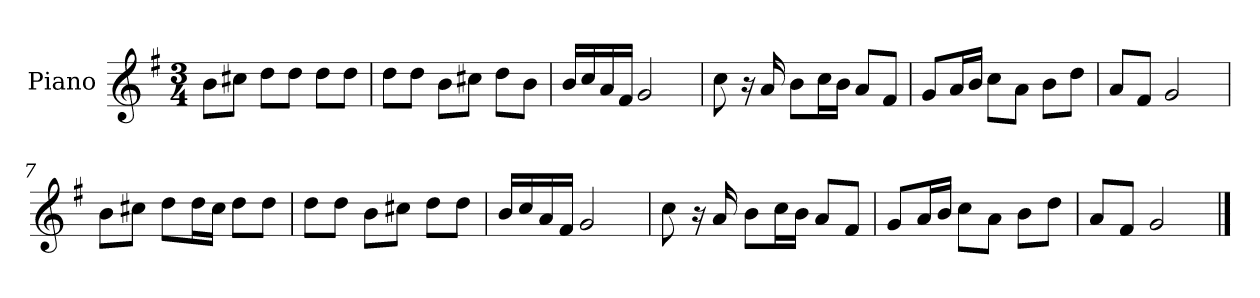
**kern
*part1
*staff1
*I"Piano
*I'P-no
*clefG2
*k[f#]
*M3/4
*MM91
=1
8b\L
8cc#X\J
8dd\L
8dd\J
8dd\L
8dd\J
=2
8dd\L
8dd\J
8b\L
8cc#X\J
8dd\L
8b\J
=3
16b/LL
16cc/
16a/
16f#/JJ
2g/
=4
8cc\
16r
16a/
8b\L
16cc\L
16b\JJ
8a/L
8f#/J
=5
8g/L
16a/L
16b/JJ
8cc\L
8a\J
8b\L
8dd\J
=6
8a/L
8f#/J
2g/
!!LO:LB:g=z
=7
8b\L
8cc#X\J
8dd\L
16dd\L
16cc#\JJ
8dd\L
8dd\J
=8
8dd\L
8dd\J
8b\L
8cc#X\J
8dd\L
8dd\J
=9
16b/LL
16cc/
16a/
16f#/JJ
2g/
=10
8cc\
16r
16a/
8b\L
16cc\L
16b\JJ
8a/L
8f#/J
=11
8g/L
16a/L
16b/JJ
8cc\L
8a\J
8b\L
8dd\J
=12
8a/L
8f#/J
2g/
==
*-
